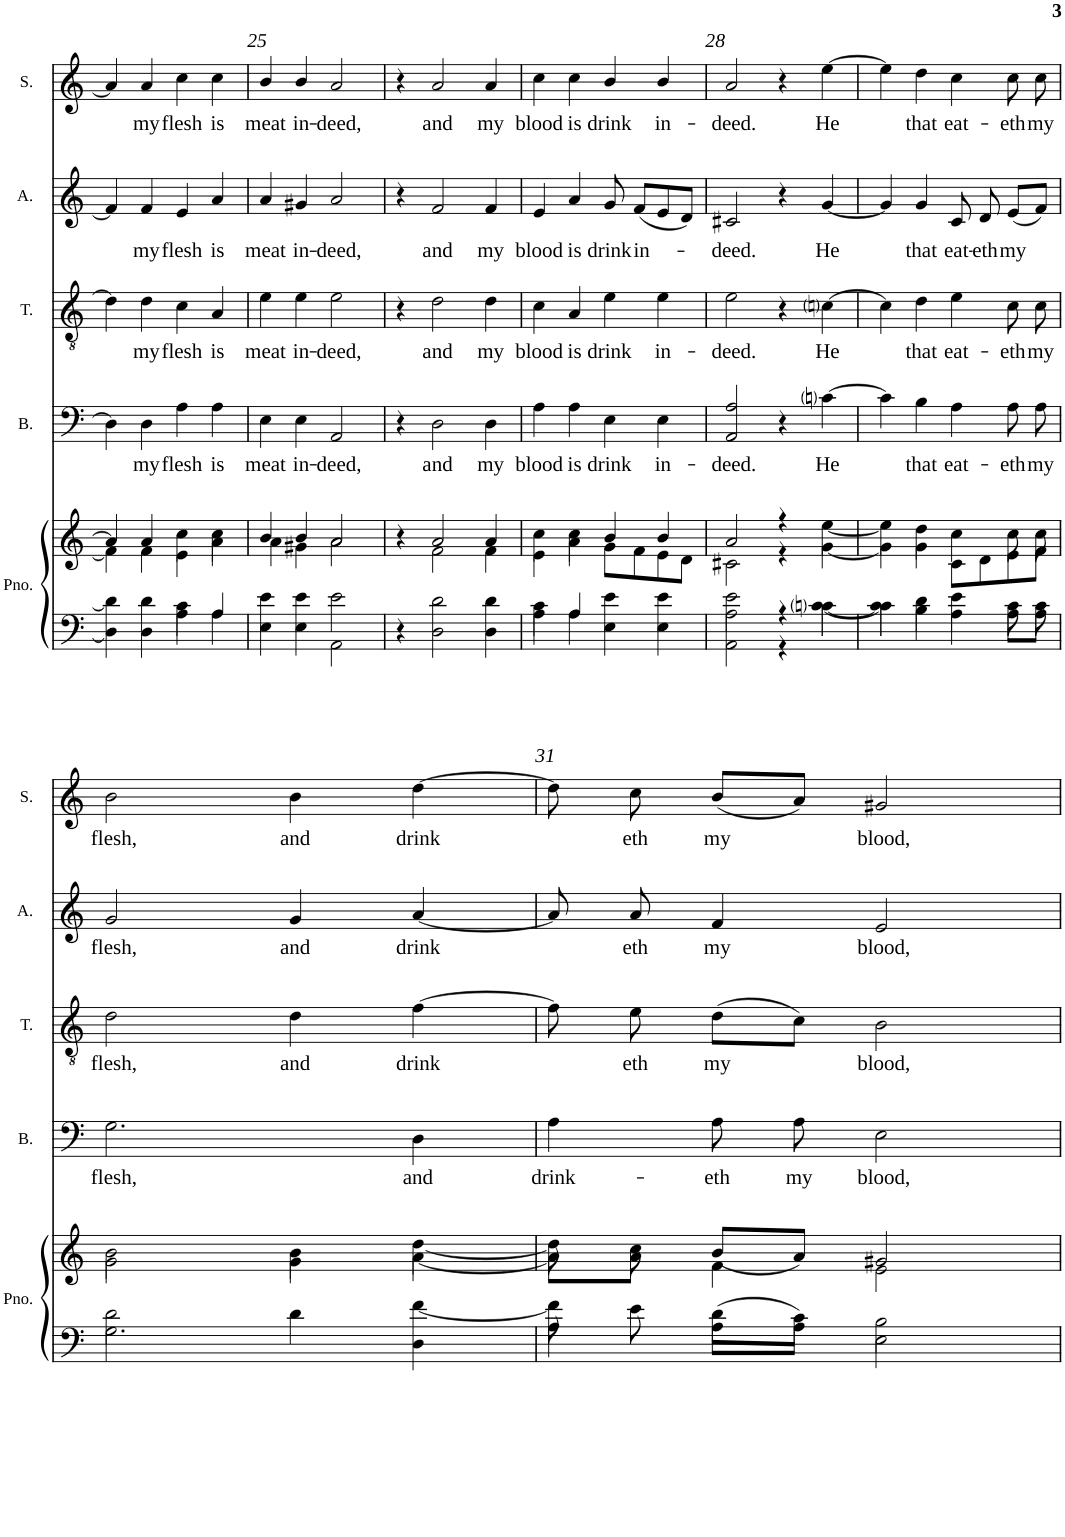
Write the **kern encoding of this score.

**kern	**kern	**kern	**text	**kern	**text	**kern	**text	**kern	**text
*part5	*part5	*part4	*part4	*part3	*part3	*part2	*part2	*part1	*part1
*staff6	*staff5	*staff4	*staff4	*staff3	*staff3	*staff2	*staff2	*staff1	*staff1
*I"Piano (for rehearsal only)	*	*I"Bass	*	*I"Tenor	*	*I"Alto	*	*I"Soprano	*
*I'Pno.	*	*I'B.	*	*I'T.	*	*I'A.	*	*I'S.	*
!!LO:PB:g=z
*clefF4	*clefG2	*clefF4	*	*clefGv2	*	*clefG2	*	*clefG2	*
*k[]	*k[]	*k[]	*	*k[]	*	*k[]	*	*k[]	*
*M4/4	*M4/4	*M4/4	*	*M4/4	*	*M4/4	*	*M4/4	*
*met(c)	*met(c)	*met(c)	*	*met(c)	*	*met(c)	*	*met(c)	*
=24	=24	=24	=24	=24	=24	=24	=24	=24	=24
*^	*^	*	*	*	*	*	*	*	*
4d\]	4D\]	4a/]	4f\]	4D\]	.	4d\]	.	4f/]	.	4a/]	.
!	!	!	!	!	!LO:LY:b	!	!LO:LY:b	!	!LO:LY:b	!	!LO:LY:b
4d\	4D\	4a/	4f\	4D\	my	4d\	my	4f/	my	4a/	my
!	!	!	!	!	!LO:LY:b	!	!LO:LY:b	!	!LO:LY:b	!	!LO:LY:b
4c\	4A\	4cc\	4e\	4A\	flesh	4c\	flesh	4e/	flesh	4cc\	flesh
!	!	!	!	!	!LO:LY:b	!	!LO:LY:b	!	!LO:LY:b	!	!LO:LY:b
4A/	4A\	4cc\	4a\	4A\	is	4A/	is	4a/	is	4cc\	is
=25	=25	=25	=25	=25	=25	=25	=25	=25	=25	=25	=25
!	!	!	!	!	!LO:LY:b	!	!LO:LY:b	!	!LO:LY:b	!	!LO:LY:b
4e\	4E\	4b/	4a\	4E\	meat	4e\	meat	4a/	meat	4b/	meat
!	!	!	!	!	!LO:LY:b	!	!LO:LY:b	!	!LO:LY:b	!	!LO:LY:b
4e\	4E\	4b/	4g#X\	4E\	in-	4e\	in-	4g#X/	in-	4b/	in-
!	!	!	!	!	!LO:LY:b	!	!LO:LY:b	!	!LO:LY:b	!	!LO:LY:b
2e\	2AA\	2a/	2a\	2AA/	-deed,	2e\	-deed,	2a/	-deed,	2a/	-deed,
=26	=26	=26	=26	=26	=26	=26	=26	=26	=26	=26	=26
4r	4ryy	4r	4ryy	4r	.	4r	.	4r	.	4r	.
!	!	!	!	!	!LO:LY:b	!	!LO:LY:b	!	!LO:LY:b	!	!LO:LY:b
2d\	2D\	2a/	2f\	2D\	and	2d\	and	2f/	and	2a/	and
!	!	!	!	!	!LO:LY:b	!	!LO:LY:b	!	!LO:LY:b	!	!LO:LY:b
4d\	4D\	4a/	4f\	4D\	my	4d\	my	4f/	my	4a/	my
=27	=27	=27	=27	=27	=27	=27	=27	=27	=27	=27	=27
!	!	!	!	!	!LO:LY:b	!	!LO:LY:b	!	!LO:LY:b	!	!LO:LY:b
4c\	4A\	4cc\	4e\	4A\	blood	4c\	blood	4e/	blood	4cc\	blood
!	!	!	!	!	!LO:LY:b	!	!LO:LY:b	!	!LO:LY:b	!	!LO:LY:b
4A/	4A\	4cc\	4a\	4A\	is	4A/	is	4a/	is	4cc\	is
!	!	!	!	!	!LO:LY:b	!	!LO:LY:b	!	!LO:LY:b	!	!LO:LY:b
4e\	4E\	4b/	8g\L	4E\	drink	4e\	drink	8g/	drink	4b/	drink
!	!	!	!	!	!	!	!	!	!LO:LY:b	!	!
.	.	.	8f\	.	.	.	.	(<8f/L	in-	.	.
!	!	!	!	!	!LO:LY:b	!	!LO:LY:b	!	!	!	!LO:LY:b
4e\	4E\	4b/	8e\	4E\	in-	4e\	in-	8e/	.	4b/	in-
.	.	.	8d\J	.	.	.	.	8d/J)	.	.	.
=28	=28	=28	=28	=28	=28	=28	=28	=28	=28	=28	=28
!	!	!	!	!	!LO:LY:b	!	!LO:LY:b	!	!LO:LY:b	!	!LO:LY:b
2e\	2AA\ 2A\	2a/	2c#X\	2AA/ 2A/	-deed.	2e\	-deed.	2c#X/	-deed.	2a/	-deed.
4r	4r	4r	4r	4r	.	4r	.	4r	.	4r	.
!	!	!	!	!	!LO:LY:b	!	!LO:LY:b	!	!LO:LY:b	!	!LO:LY:b
[4cni\	[4cni\	[4ee\	[4g\	[4cni\	He	[4cni\	He	[4g/	He	[4ee\	He
=29	=29	=29	=29	=29	=29	=29	=29	=29	=29	=29	=29
4c\]	4c\]	4ee\]	4g\]	4c\]	.	4c\]	.	4g/]	.	4ee\]	.
!	!	!	!	!	!LO:LY:b	!	!LO:LY:b	!	!LO:LY:b	!	!LO:LY:b
4d\	4B\	4dd\	4g\	4B\	that	4d\	that	4g/	that	4dd\	that
!	!	!	!	!	!LO:LY:b	!	!LO:LY:b	!	!LO:LY:b	!	!LO:LY:b
4e\	4A\	4cc\	8c\L	4A\	eat-	4e\	eat-	8c/	eat-	4cc\	eat-
!	!	!	!	!	!	!	!	!	!LO:LY:b	!	!
.	.	.	8d\	.	.	.	.	8d/	-eth	.	.
!	!	!	!	!	!LO:LY:b	!	!LO:LY:b	!	!LO:LY:b	!	!LO:LY:b
8c\	8A\L	8cc\	8e\	8A\L	-eth	8c\	-eth	(<8e/L	my	8cc\	-eth
!	!	!	!	!	!LO:LY:b	!	!LO:LY:b	!	!	!	!LO:LY:b
8c\	8A\J	8cc\	8f\J	8A\J	my	8c\	my	8f/J)	.	8cc\	my
!!LO:LB:g=z
=30	=30	=30	=30	=30	=30	=30	=30	=30	=30	=30	=30
!	!	!	!	!	!LO:LY:b	!	!LO:LY:b	!	!LO:LY:b	!	!LO:LY:b
2d\	2.G\	2b\	2g\	2.G\	flesh,	2d\	flesh,	2g/	flesh,	2b\	flesh,
!	!	!	!	!	!	!	!LO:LY:b	!	!LO:LY:b	!	!LO:LY:b
4d\	.	4b\	4g\	.	.	4d\	and	4g/	and	4b\	and
!	!	!	!	!	!LO:LY:b	!	!LO:LY:b	!	!LO:LY:b	!	!LO:LY:b
[4f\	4D\	[4dd\	[4a\	4D\	and	[4f\	drink­	[4a/	drink­	[4dd\	drink­
=31	=31	=31	=31	=31	=31	=31	=31	=31	=31	=31	=31
!	!	!	!	!	!LO:LY:b	!	!	!	!	!	!
8f\]	4A\	8dd\]	8a\L]	4A\	drink-	8f\]	.	8a/]	.	8dd\]	.
!	!	!	!	!	!	!	!LO:LY:b	!	!LO:LY:b	!	!LO:LY:b
8e\	.	8cc\	8a\J	.	.	8e\	eth	8a/	eth	8cc\	eth
!	!	!	!	!	!LO:LY:b	!	!LO:LY:b	!	!LO:LY:b	!	!LO:LY:b
8d\L	8A\L	(<8b/L	4f\	8A\L	-eth	(>8d\L	my	4f/	my	(<8b/L	my
!	!	!	!	!	!LO:LY:b	!	!	!	!	!	!
8c\J	8A\J	8a/J)	.	8A\J	my	8c\J)	.	.	.	8a/J)	.
!	!	!	!	!	!LO:LY:b	!	!LO:LY:b	!	!LO:LY:b	!	!LO:LY:b
2B\	2E\	2g#X/	2e\	2E\	blood,	2B\	blood,	2e/	blood,	2g#X/	blood,
*v	*v	*	*	*	*	*	*	*	*	*	*
*	*v	*v	*	*	*	*	*	*	*	*
=	=	=	=	=	=	=	=	=	=
*-	*-	*-	*-	*-	*-	*-	*-	*-	*-
